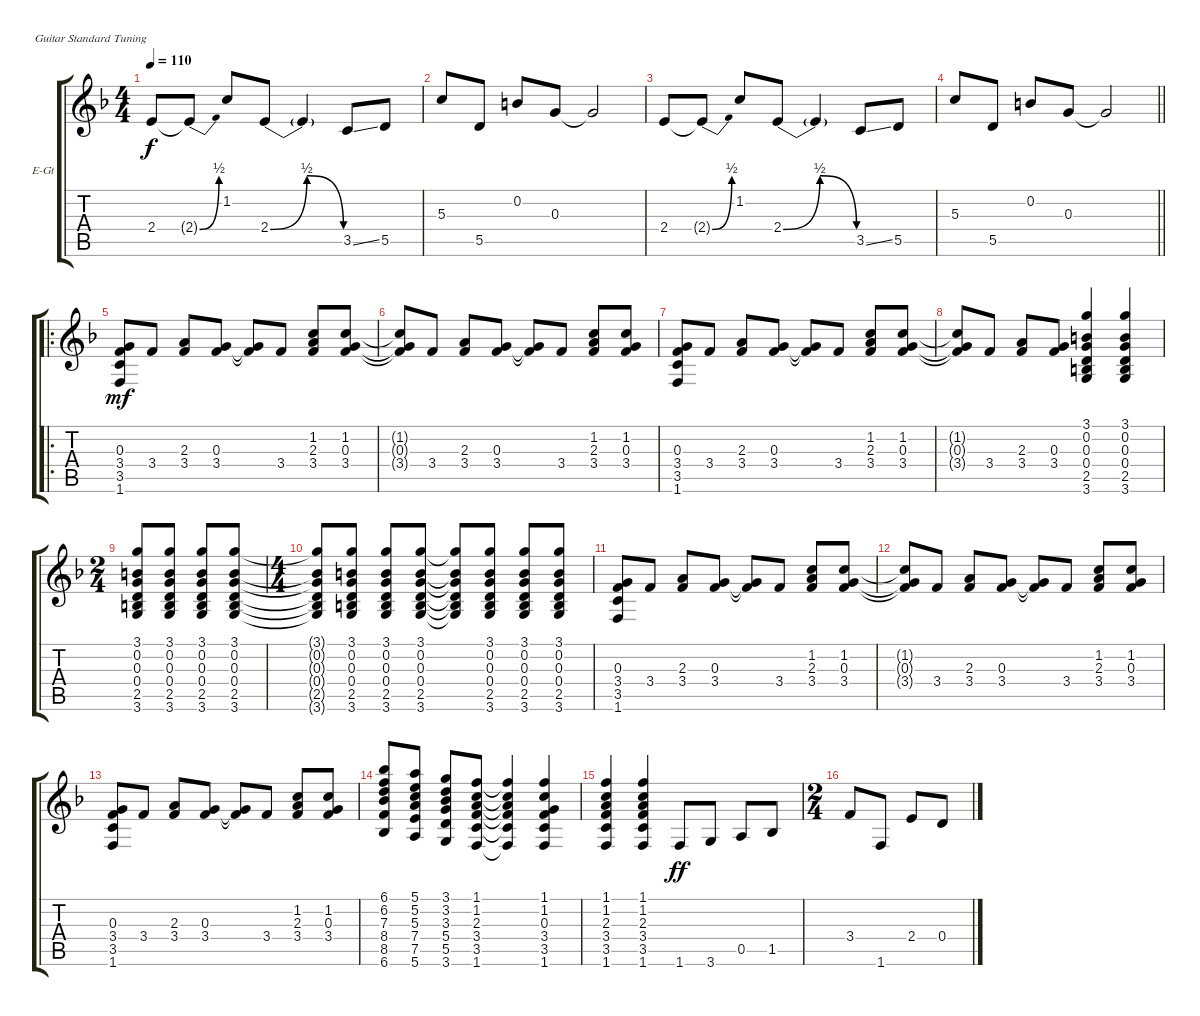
\defaultSystemsLayout 4
\bracketExtendMode groupsimilarinstruments
\firstSystemTrackNameOrientation horizontal
\otherSystemsTrackNameOrientation horizontal
\track ("Electric Guitar" "E-Gt") {instrument electricguitarclean}
\staff {score tabs}
\tuning (E4 B3 G3 D3 A2 E2)
\ts (4 4)
\tempo 110
\clef g2
\ks f
2.4.8{dy f instrument electricguitarclean} 2.4{be (bend 0 0 15.6 2) t}.8 1.2.8 2.4{be (bendrelease 0 0 10.2 2 20.4 2 30 0)}.8 2.4{t}.4 3.5{ss}.8 5.5.8 |
5.3.8 5.5.8 0.2.8 0.3.8 0.3{t}.2 |
2.4.8 2.4{be (bend 0 0 15.6 2) t}.8 1.2.8 2.4{be (bendrelease 0 0 10.2 2 20.4 2 30 0)}.8 2.4{t}.4 3.5{ss}.8 5.5.8 |
\barLineRight lightlight
5.3.8 5.5.8 0.2.8 0.3.8 0.3{t}.2 |
\ro
(1.6 3.5 3.4 0.3).8{dy mf} 3.4.8 (3.4 2.3).8 (0.3 3.4).8 (3.4{t} 0.3{t}).8 3.4.8 (3.4 2.3 1.2).8 (0.3 3.4 1.2).8 |
(3.4{t} 0.3{t} 1.2{t}).8 3.4.8 (3.4 2.3).8 (0.3 3.4).8 (3.4{t} 0.3{t}).8 3.4.8 (3.4 2.3 1.2).8 (0.3 3.4 1.2).8 |
(1.6 3.5 3.4 0.3).8 3.4.8 (3.4 2.3).8 (0.3 3.4).8 (3.4{t} 0.3{t}).8 3.4.8 (3.4 2.3 1.2).8 (0.3 3.4 1.2).8 |
(3.4{t} 0.3{t} 1.2{t}).8 3.4.8 (3.4 2.3).8 (0.3 3.4).8 (3.6 2.5 0.4 0.3 0.2 3.1).4 (3.6 2.5 0.4 0.3 0.2 3.1).4 |
\ts (2 4)
(3.1 0.2 0.3 0.4 2.5 3.6).8 (3.1 0.2 0.3 0.4 2.5 3.6).8 (3.1 0.2 0.3 0.4 2.5 3.6).8 (3.1 0.2 0.3 0.4 2.5 3.6).8 |
\ts (4 4)
(3.6{t} 2.5{t} 0.4{t} 0.3{t} 0.2{t} 3.1{t}).8 (3.1 0.2 0.3 0.4 2.5 3.6).8 (3.1 0.2 0.3 0.4 2.5 3.6).8 (3.1 0.2 0.3 0.4 2.5 3.6).8 (3.1{t} 0.2{t} 0.3{t} 0.4{t} 2.5{t} 3.6{t}).8 (3.1 0.2 0.3 0.4 2.5 3.6).8 (3.1 0.2 0.3 0.4 2.5 3.6).8 (3.1 0.2 0.3 0.4 2.5 3.6).8 |
(1.6 3.5 3.4 0.3).8 3.4.8 (3.4 2.3).8 (0.3 3.4).8 (3.4{t} 0.3{t}).8 3.4.8 (3.4 2.3 1.2).8 (0.3 3.4 1.2).8 |
(3.4{t} 0.3{t} 1.2{t}).8 3.4.8 (3.4 2.3).8 (0.3 3.4).8 (3.4{t} 0.3{t}).8 3.4.8 (3.4 2.3 1.2).8 (0.3 3.4 1.2).8 |
(1.6 3.5 3.4 0.3).8 3.4.8 (3.4 2.3).8 (0.3 3.4).8 (3.4{t} 0.3{t}).8 3.4.8 (3.4 2.3 1.2).8 (0.3 3.4 1.2).8 |
(6.6 8.5 8.4 7.3 6.2 6.1).8 (5.6 5.1 5.2 5.3 7.4 7.5).8 (3.6 5.5 5.4 3.3 3.2 3.1).8 (1.6 1.1 1.2 2.3 3.4 3.5).8 (1.6{t} 1.1{t} 1.2{t} 2.3{t} 3.4{t} 3.5{t}).4 (1.6 3.5 3.4 0.3 1.2 1.1).4 |
(1.6 3.5 3.4 2.3 1.2 1.1).4 (1.6 3.5 3.4 2.3 1.2 1.1).4 1.6.8{dy ff} 3.6.8 0.5.8 1.5.8 |
\ts (2 4)
3.4.8 1.6.8 2.4.8 0.4.8
